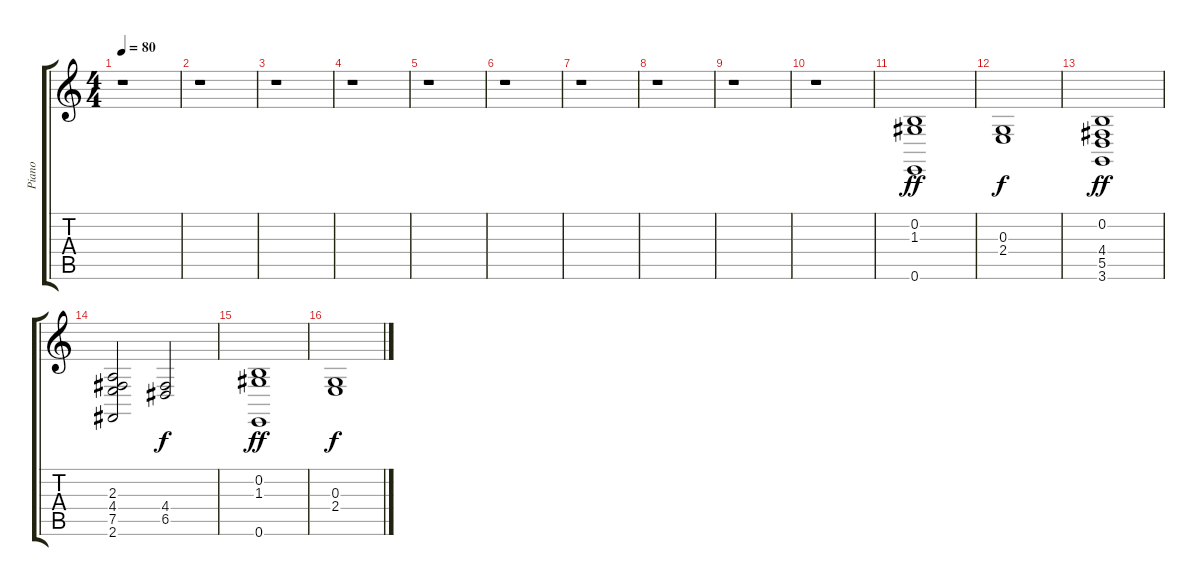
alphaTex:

\track ("Piano" "Piano") {instrument acousticgrandpiano}
\staff {score tabs}
\tuning (E4 B3 G3 D3 A2 E2) {hide}
\ts (4 4)
\tempo 80
\clef g2
\ks c
r.1{dy f} |
r.1 |
r.1 |
r.1 |
r.1 |
r.1 |
r.1 |
r.1 |
r.1 |
r.1 |
(0.2 1.3 0.6).1{dy ff} |
(0.3 2.4).1{dy f} |
(0.2 4.4 5.5 3.6).1{dy ff} |
(2.3 4.4 7.5 2.6).2 (4.4 6.5).2{dy f} |
(0.2 1.3 0.6).1{dy ff} |
(0.3 2.4).1{dy f}
